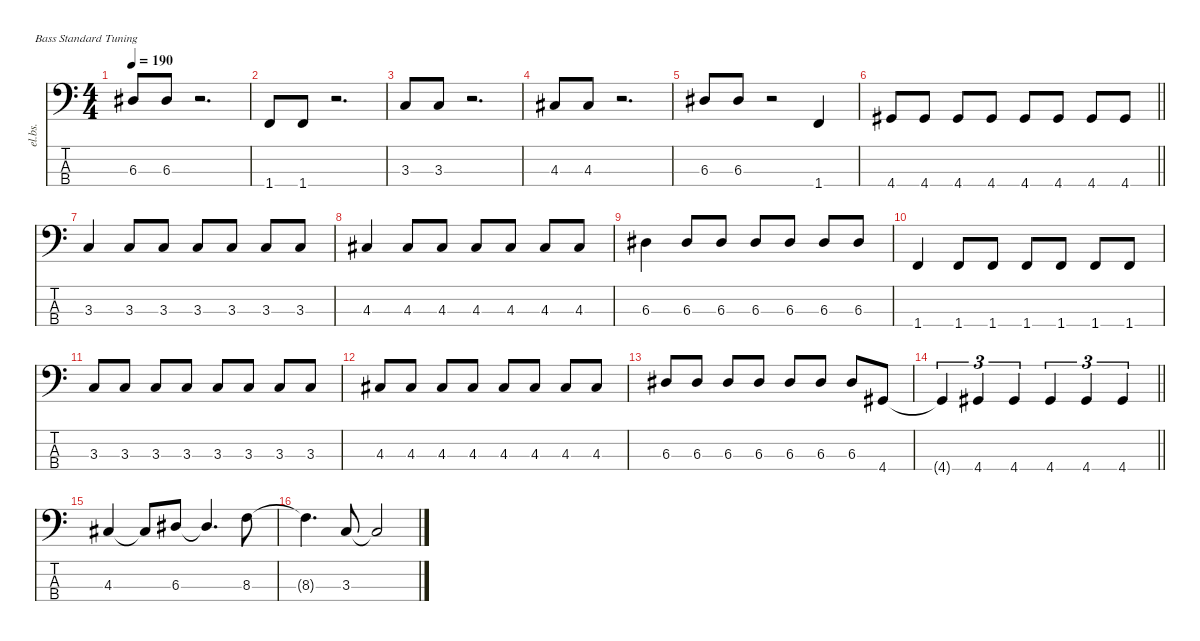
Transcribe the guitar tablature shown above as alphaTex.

\defaultSystemsLayout 4
\hideDynamics
\bracketExtendMode nobrackets
\track ("Electric Bass" "el.bs.") {instrument electricbassfinger}
\staff {score tabs}
\tuning (G2 D2 A1 E1)
\ts (4 4)
\tempo 190
\clef f4
\ks c
6.3{acc #}.8{dy mf beam Up} 6.3{acc #}.8{beam Up} r.2{d beam Down} |
1.4.8{beam Up} 1.4.8{beam Up} r.2{d beam Down} |
3.3.8{beam Up} 3.3.8{beam Up} r.2{d beam Down} |
4.3{acc #}.8{beam Up} 4.3{acc #}.8{beam Up} r.2{d beam Down} |
6.3{acc #}.8{beam Up} 6.3{acc #}.8{beam Up} r.2{beam Down} 1.4.4{beam Up} |
\barLineRight lightlight
4.4{acc #}.8{beam Up} 4.4{acc #}.8{beam Up} 4.4{acc #}.8{beam Up} 4.4{acc #}.8{beam Up} 4.4{acc #}.8{beam Up} 4.4{acc #}.8{beam Up} 4.4{acc #}.8{beam Up} 4.4{acc #}.8{beam Up} |
3.3.4{beam Up} 3.3.8{beam Up} 3.3.8{beam Up} 3.3.8{beam Up} 3.3.8{beam Up} 3.3.8{beam Up} 3.3.8{beam Up} |
4.3{acc #}.4{beam Up} 4.3{acc #}.8{beam Up} 4.3{acc #}.8{beam Up} 4.3{acc #}.8{beam Up} 4.3{acc #}.8{beam Up} 4.3{acc #}.8{beam Up} 4.3{acc #}.8{beam Up} |
6.3{acc #}.4{beam Down} 6.3{acc #}.8{beam Up} 6.3{acc #}.8{beam Up} 6.3{acc #}.8{beam Up} 6.3{acc #}.8{beam Up} 6.3{acc #}.8{beam Up} 6.3{acc #}.8{beam Up} |
1.4.4{beam Up} 1.4.8{beam Up} 1.4.8{beam Up} 1.4.8{beam Up} 1.4.8{beam Up} 1.4.8{beam Up} 1.4.8{beam Up} |
3.3.8{beam Up} 3.3.8{beam Up} 3.3.8{beam Up} 3.3.8{beam Up} 3.3.8{beam Up} 3.3.8{beam Up} 3.3.8{beam Up} 3.3.8{beam Up} |
4.3{acc #}.8{beam Up} 4.3{acc #}.8{beam Up} 4.3{acc #}.8{beam Up} 4.3{acc #}.8{beam Up} 4.3{acc #}.8{beam Up} 4.3{acc #}.8{beam Up} 4.3{acc #}.8{beam Up} 4.3{acc #}.8{beam Up} |
6.3{acc #}.8{beam Up} 6.3{acc #}.8{beam Up} 6.3{acc #}.8{beam Up} 6.3{acc #}.8{beam Up} 6.3{acc #}.8{beam Up} 6.3{acc #}.8{beam Up} 6.3{acc #}.8{beam Up} 4.4{acc #}.8{beam Up} |
\barLineRight lightlight
4.4{t acc #}.4{tu (3 2) beam Up} 4.4{acc #}.4{tu (3 2) beam Up} 4.4{acc #}.4{tu (3 2) beam Up} 4.4{acc #}.4{tu (3 2) beam Up} 4.4{acc #}.4{tu (3 2) beam Up} 4.4{acc #}.4{tu (3 2) beam Up} |
4.3{acc #}.4{beam Up} 4.3{t acc #}.8{beam Up} 6.3{acc #}.8{beam Up} 6.3{t acc #}.4{d beam Up} 8.3.8{beam Down} |
8.3{t}.4{d beam Down} 3.3.8{beam Up} 3.3{t}.2{beam Up}
